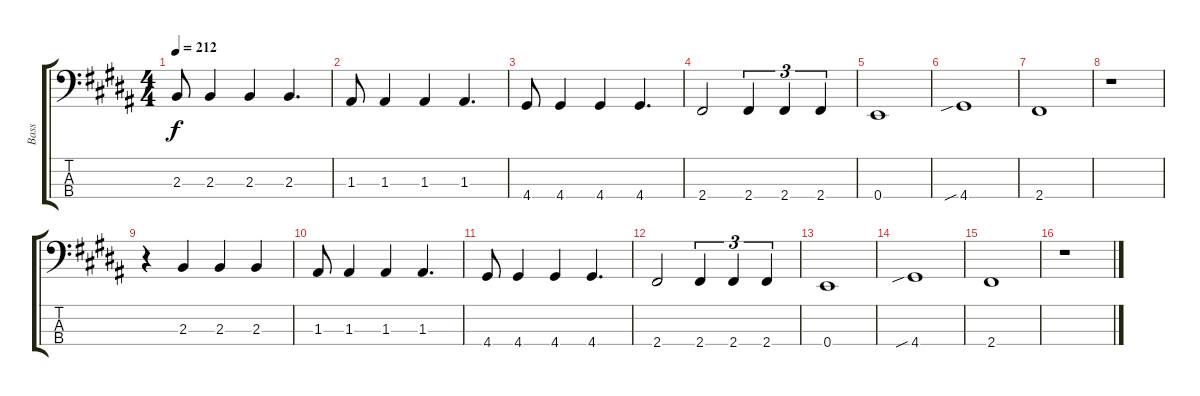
\track ("Bass " "Bass ") {instrument electricbassfinger}
\staff {score tabs}
\tuning (G2 D2 A1 E1) {hide}
\ts (4 4)
\tempo 212
\clef f4
\ks b
2.3.8{dy f} 2.3.4 2.3.4 2.3.4{d} |
\ks g#minor
1.3.8 1.3.4 1.3.4 1.3.4{d} |
4.4.8 4.4.4 4.4.4 4.4.4{d} |
2.4.2 2.4.4{tu (3 2)} 2.4.4{tu (3 2)} 2.4.4{tu (3 2)} |
0.4.1 |
\ks b
4.4{sib}.1 |
\ks g#minor
2.4.1 |
r.1 |
r.4 2.3.4 2.3.4 2.3.4 |
\ks b
1.3.8 1.3.4 1.3.4 1.3.4{d} |
\ks g#minor
4.4.8 4.4.4 4.4.4 4.4.4{d} |
2.4.2 2.4.4{tu (3 2)} 2.4.4{tu (3 2)} 2.4.4{tu (3 2)} |
0.4.1 |
\ks b
4.4{sib}.1 |
\ks g#minor
2.4.1 |
r.1
